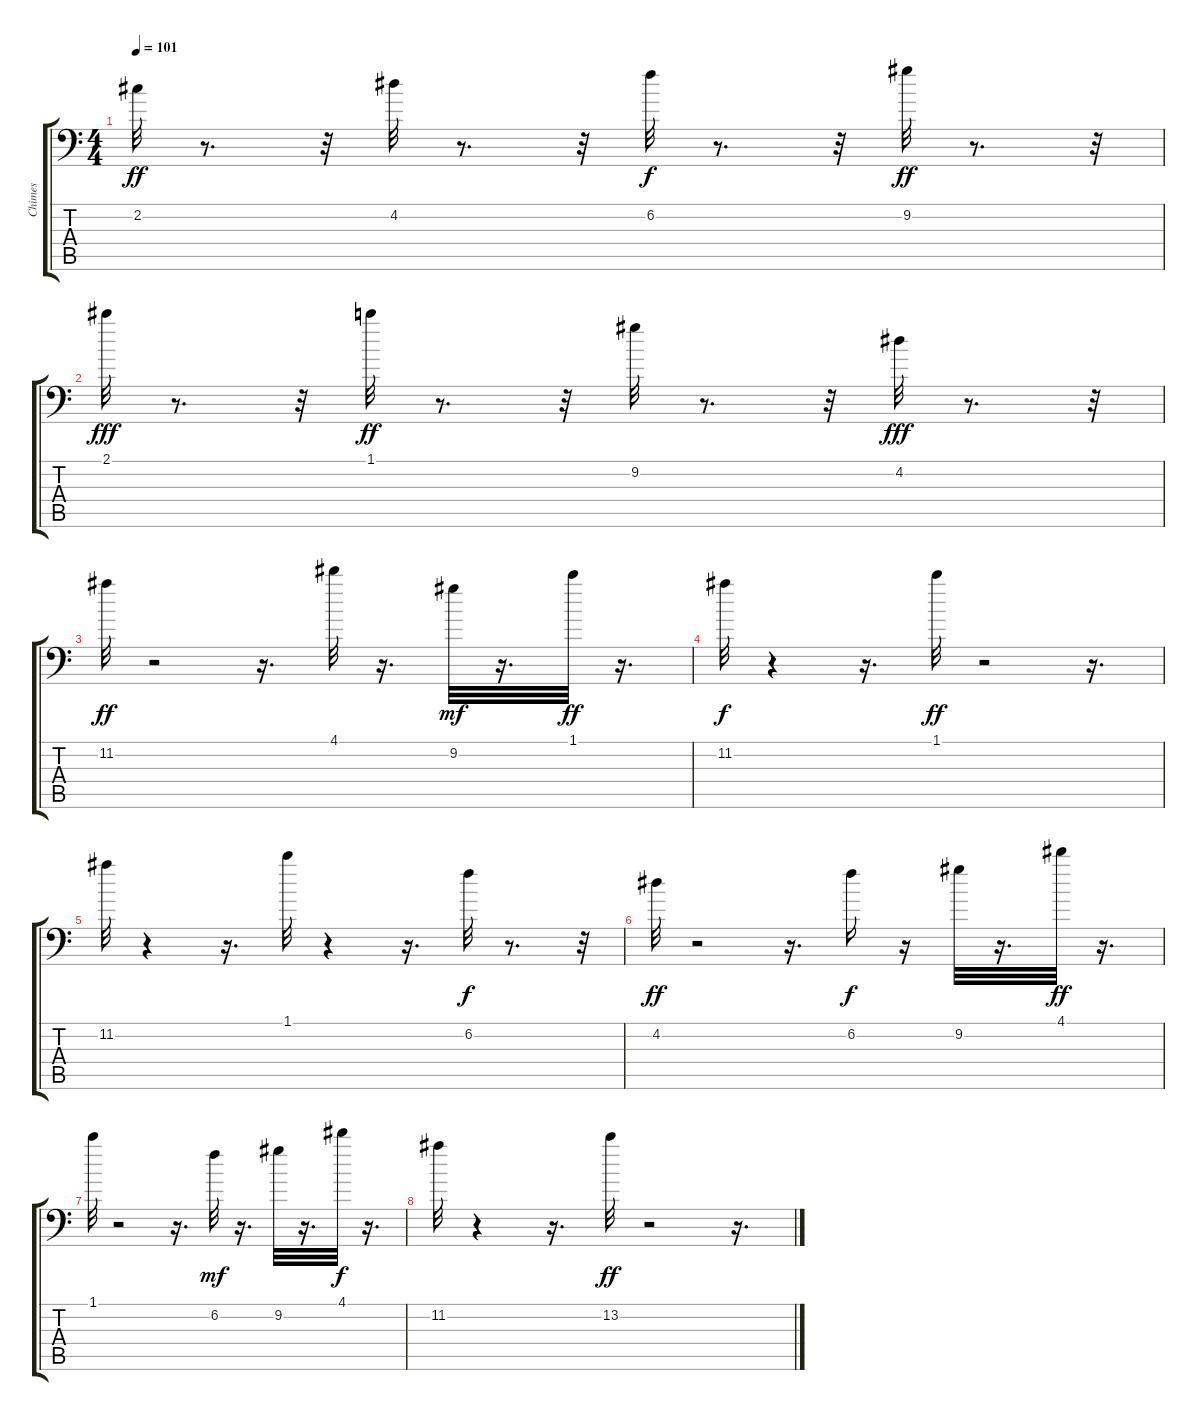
\track ("Chimes" "Chimes") {instrument glockenspiel}
\staff {score tabs}
\tuning (B5 B4 B3 B2 B1 B0) {hide}
\ts (4 4)
\tempo 101
\clef f4
\ks c
2.2.32{dy ff} r.8{d} r.32 4.2.32 r.8{d} r.32 6.2.32{dy f} r.8{d} r.32 9.2.32{dy ff} r.8{d} r.32 |
2.1.32{dy fff} r.8{d} r.32 1.1.32{dy ff} r.8{d} r.32 9.2.32 r.8{d} r.32 4.2.32{dy fff} r.8{d} r.32 |
11.2.32{dy ff} r.2 r.16{d} 4.1.32 r.16{d} 9.2.32{dy mf} r.16{d} 1.1.32{dy ff} r.16{d} |
11.2.32{dy f} r.4 r.16{d} 1.1.32{dy ff} r.2 r.16{d} |
11.2.32 r.4 r.16{d} 1.1.32 r.4 r.16{d} 6.2.32{dy f} r.8{d} r.32 |
4.2.32{dy ff} r.2 r.16{d} 6.2.16{dy f} r.16 9.2.32 r.16{d} 4.1.32{dy ff} r.16{d} |
1.1.32 r.2 r.16{d} 6.2.32{dy mf} r.16{d} 9.2.32 r.16{d} 4.1.32{dy f} r.16{d} |
11.2.32 r.4 r.16{d} 13.2.32{dy ff} r.2 r.16{d}
